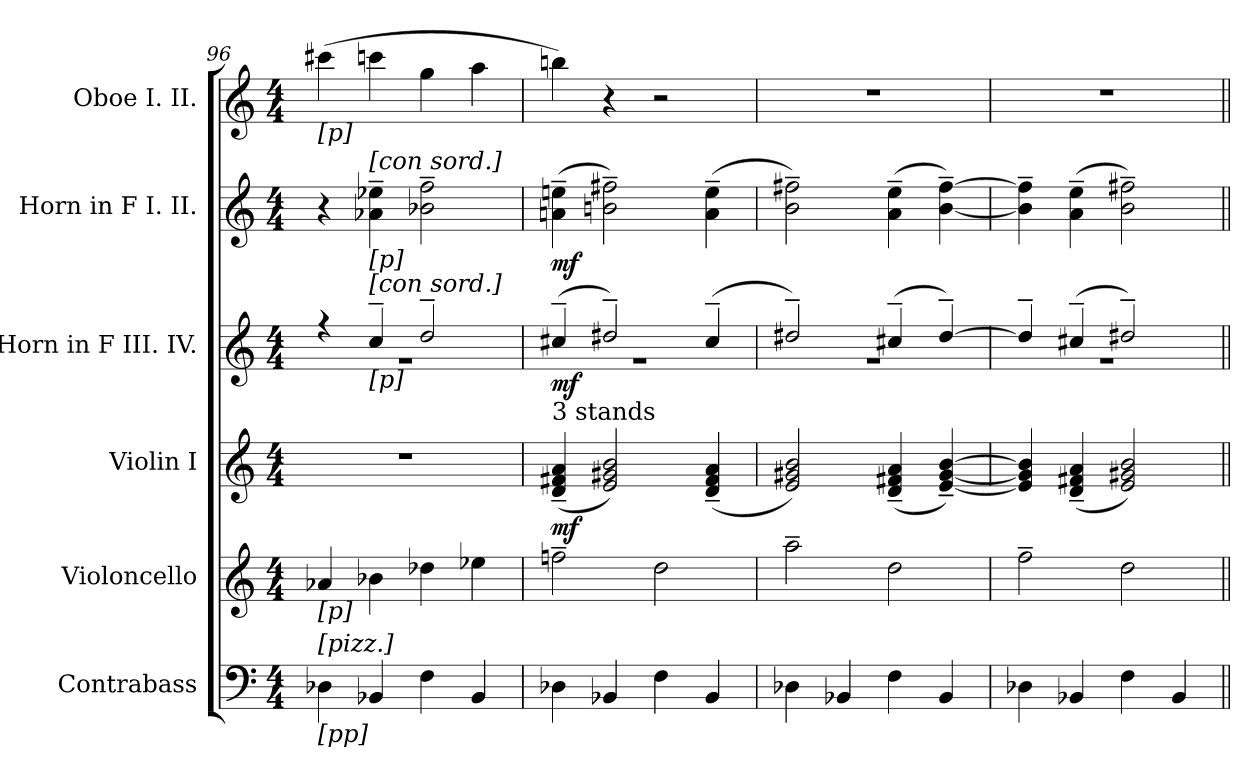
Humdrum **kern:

**kern	**kern	**kern	**dynam	**kern	**dynam	**kern	**dynam	**kern
*part6	*part5	*part4	*part4	*part3	*part3	*part2	*part2	*part1
*staff6	*staff5	*staff4	*staff4	*staff3	*staff3	*staff2	*staff2	*staff1
*I"Contrabass	*I"Violoncello	*I"Violin I	*	*I"Horn in F III. IV.	*	*I"Horn in F I. II.	*	*I"Oboe I. II.
*I'Cb.	*I'Vc.	*I'Vln. I	*	*I'Hn.	*	*I'Hn.	*	*I'Ob.
!!LO:PB:g=z
*clefF4	*clefG2	*clefG2	*	*clefG2	*	*clefG2	*	*clefG2
*ITrd7c12	*	*	*	*ITrd4c7	*	*ITrd4c7	*	*
*k[]	*k[]	*k[]	*	*k[b-]	*	*k[b-]	*	*k[]
*M4/4	*M4/4	*M4/4	*	*M4/4	*	*M4/4	*	*M4/4
*MM112	*MM112	*MM112	*	*MM112	*	*MM112	*	*MM112
=96	=96	=96	=96	=96	=96	=96	=96	=96
*	*	*	*	*^	*	*	*	*
!	!	!	!	!	!	!	!	!	!LO:TX:b:t=[p]
!	!LO:TX:b:t=[p]	!	!	!	!	!	!	!	!
!LO:TX:b:t=[pp]	!	!	!	!	!	!	!	!	!
!LO:TX:a:t=[pizz.]	!	!	!	!	!	!	!	!	!
4DD-Xi\	4a-Xi/	1r	.	4r	1r	.	4r	.	(4ccc#Xi\
!	!	!	!	!	!	!	!LO:TX:b:t=[p]	!	!
!	!	!	!	!	!	!	!LO:TX:a:t=[con sord.]	!	!
!	!	!	!	!LO:TX:b:t=[p]	!	!	!	!	!
!	!	!	!	!LO:TX:a:t=[con sord.]	!	!	!	!	!
4BBB-Xi/	4b-Xi\	.	.	4f~i/	.	.	4d-Xi\~ 4a-Xi~	.	4cccni\
4FFi\	4dd-Xi\	.	.	2g~i/	.	.	2e-Xi\~ 2b-i~	.	4ggi\
4BBB-i/	4ee-Xi\	.	.	.	.	.	.	.	4aai\
=97	=97	=97	=97	=97	=97	=97	=97	=97	=97
!	!	!LO:TX:a:t=3 stands	!	!	!	!	!	!	!
4DD-Xi\	2ffn~i\	(4di/~ 4f#Xi~ 4ai~	mf	(4f#X~i/	1r	mf	(4dni\~ 4ani~	mf	4bbni\)
4BBB-Xi/	.	2ei/ 2g#Xi 2bi)	.	2g#X~i/)	.	.	2eni\~ 2bni~)	.	4r
4FFi\	2ddi\	.	.	.	.	.	.	.	2r
4BBB-i/	.	(4di/~ 4f#i~ 4ai~	.	(4f#~i/	.	.	(4di\~ 4ai~	.	.
=98	=98	=98	=98	=98	=98	=98	=98	=98	=98
4DD-Xi\	2aa~i\	2ei/ 2g#Xi 2bi)	.	2g#X~i/)	1r	.	2ei\~ 2bni~)	.	1r
4BBB-Xi/	.	.	.	.	.	.	.	.	.
4FFi\	2ddi\	(4di/~ 4f#Xi~ 4ai~	.	(4f#X~i/	.	.	(4di\~ 4ai~	.	.
4BBB-i/	.	[<4ei/~ [<4g#i~ [>4bi~)	.	[>4g#~i/)	.	.	[<4ei\~ [>4bi~)	.	.
=99	=99	=99	=99	=99	=99	=99	=99	=99	=99
4DD-Xi\	2ff~i\	4ei/] 4g#i] 4bi]	.	4g#~i/]	1r	.	4ei\]~ 4bi]~	.	1r
4BBB-Xi/	.	(4di/~ 4f#Xi~ 4ai~	.	(4f#X~i/	.	.	(4di\~ 4ai~	.	.
4FFi\	2ddi\	2ei/ 2g#Xi 2bi)	.	2g#X~i/)	.	.	2ei\~ 2bni~)	.	.
4BBB-i/	.	.	.	.	.	.	.	.	.
*	*	*	*	*v	*v	*	*	*	*
=||	=||	=||	=||	=||	=||	=||	=||	=||
*-	*-	*-	*-	*-	*-	*-	*-	*-
